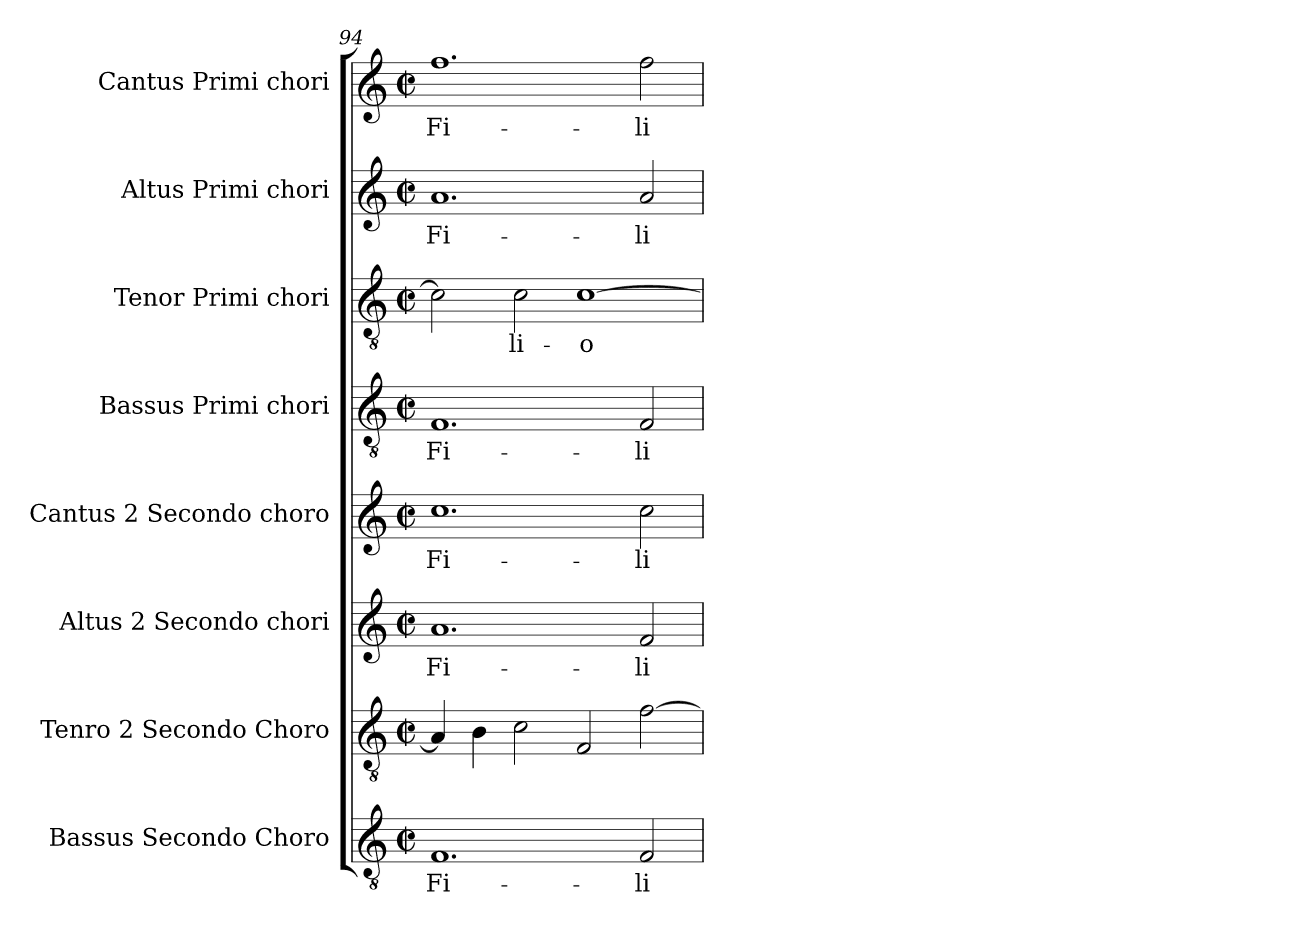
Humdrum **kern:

**kern	**text	**kern	**kern	**text	**kern	**text	**kern	**text	**kern	**text	**kern	**text	**kern	**text
*part8	*part8	*part7	*part6	*part6	*part5	*part5	*part4	*part4	*part3	*part3	*part2	*part2	*part1	*part1
*staff8	*staff8	*staff7	*staff6	*staff6	*staff5	*staff5	*staff4	*staff4	*staff3	*staff3	*staff2	*staff2	*staff1	*staff1
*I"Bassus  Secondo Choro	*	*I"Tenro 2  Secondo Choro	*I"Altus 2  Secondo chori	*	*I"Cantus 2  Secondo choro	*	*I"Bassus  Primi chori	*	*I"Tenor  Primi chori	*	*I"Altus  Primi chori	*	*I"Cantus  Primi chori	*
*I'Ch	*	*I'Ch	*I'Ch	*	*I'Ch	*	*I'Ch	*	*I'Ch	*	*I'Ch	*	*I'Ch	*
*clefGv2	*	*clefGv2	*clefG2	*	*clefG2	*	*clefGv2	*	*clefGv2	*	*clefG2	*	*clefG2	*
*M2/2	*	*M2/2	*M2/2	*	*M2/2	*	*M2/2	*	*M2/2	*	*M2/2	*	*M2/2	*
*met(c|)	*	*met(c|)	*met(c|)	*	*met(c|)	*	*met(c|)	*	*met(c|)	*	*met(c|)	*	*met(c|)	*
=94	=94	=94	=94	=94	=94	=94	=94	=94	=94	=94	=94	=94	=94	=94
!	!LO:LY:b:cj	!	!	!LO:LY:b:cj	!	!LO:LY:b:cj	!	!LO:LY:b:cj	!	!	!	!LO:LY:b:cj	!	!LO:LY:b:cj
1.F	Fi-	4A/]	1.a	Fi-	1.cc	Fi-	1.F	Fi-	2c\]	.	1.a	Fi-	1.ff	Fi-
.	.	4B\	.	.	.	.	.	.	.	.	.	.	.	.
!	!	!	!	!	!	!	!	!	!	!LO:LY:b:cj	!	!	!	!
.	.	2c\	.	.	.	.	.	.	2c\	-li-	.	.	.	.
!	!	!	!	!	!	!	!	!	!	!LO:LY:b:rj	!	!	!	!
.	.	2F/	.	.	.	.	.	.	[>1c	-o	.	.	.	.
!	!LO:LY:b:cj	!	!	!LO:LY:b:cj	!	!LO:LY:b:cj	!	!LO:LY:b:cj	!	!	!	!LO:LY:b:cj	!	!LO:LY:b:cj
2F/	-li-	[>2f\	2f/	-li-	2cc\	-li-	2F/	-li-	.	.	2a/	-li-	2ff\	-li-
=	=	=	=	=	=	=	=	=	=	=	=	=	=	=
*-	*-	*-	*-	*-	*-	*-	*-	*-	*-	*-	*-	*-	*-	*-
